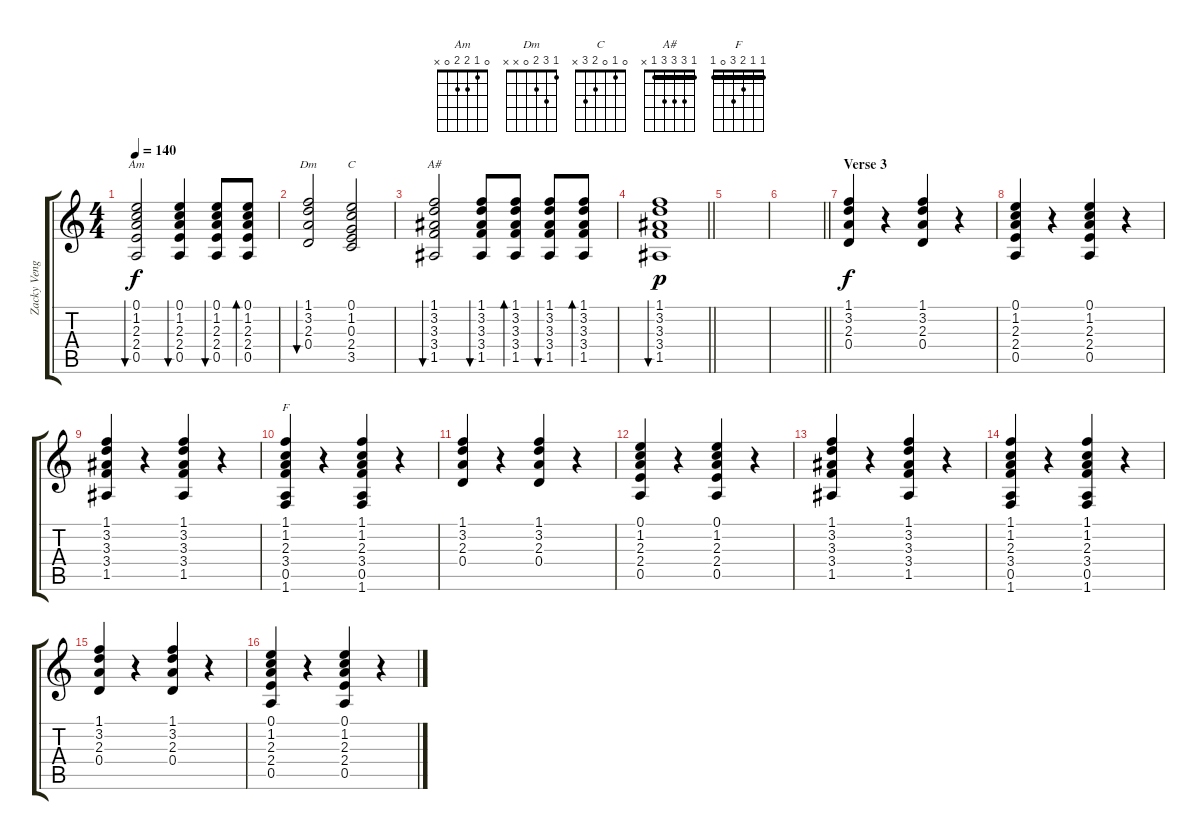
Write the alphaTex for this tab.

\track ("Zacky Vengeance (acoustic rythm)" "Zacky Veng") {instrument electricguitarclean}
\staff {score tabs}
\tuning (E4 B3 G3 D3 A2 E2) {hide}
\chord ("Am" 0 1 2 2 0 x)
\chord ("Dm" 1 3 2 0 x x)
\chord ("C" 0 1 0 2 3 x)
\chord ("A#" 1 3 3 3 1 x) {barre 1}
\chord ("F" 1 1 2 3 0 1) {barre 1}
\ts (4 4)
\tempo 140
\clef g2
\ks c
(0.1 1.2 2.3 2.4 0.5).2{bu 60 ch "Am" dy f} (0.1 1.2 2.3 2.4 0.5).4{bu 60} (0.1 1.2 2.3 2.4 0.5).8{bu 60} (0.1 1.2 2.3 2.4 0.5).8{bd 60} |
(1.1 3.2 2.3 0.4).2{bu 60 ch "Dm"} (0.1 1.2 0.3 2.4 3.5).2{ch "C"} |
(1.1 3.2 3.3 3.4 1.5).2{bu 60 ch "A#"} (1.1 3.2 3.3 3.4 1.5).8{bu 60} (1.1 3.2 3.3 3.4 1.5).8{bd 60} (1.1 3.2 3.3 3.4 1.5).8{bu 60} (1.1 3.2 3.3 3.4 1.5).8{bd 60} |
\barLineRight lightlight
(1.1 3.2 3.3 3.4 1.5).1{bu 60 dy p} |
|
\barLineRight lightlight
|
\section ("" "Verse 3")
(1.1 3.2 2.3 0.4).4{dy f} r.4 (1.1 3.2 2.3 0.4).4 r.4 |
(0.1 1.2 2.3 2.4 0.5).4 r.4 (0.1 1.2 2.3 2.4 0.5).4 r.4 |
(1.1 3.2 3.3 3.4 1.5).4 r.4 (1.1 3.2 3.3 3.4 1.5).4 r.4 |
(1.1 1.2 2.3 3.4 0.5 1.6).4{ch "F"} r.4 (1.1 1.2 2.3 3.4 0.5 1.6).4 r.4 |
(1.1 3.2 2.3 0.4).4 r.4 (1.1 3.2 2.3 0.4).4 r.4 |
(0.1 1.2 2.3 2.4 0.5).4 r.4 (0.1 1.2 2.3 2.4 0.5).4 r.4 |
(1.1 3.2 3.3 3.4 1.5).4 r.4 (1.1 3.2 3.3 3.4 1.5).4 r.4 |
(1.1 1.2 2.3 3.4 0.5 1.6).4 r.4 (1.1 1.2 2.3 3.4 0.5 1.6).4 r.4 |
(1.1 3.2 2.3 0.4).4 r.4 (1.1 3.2 2.3 0.4).4 r.4 |
(0.1 1.2 2.3 2.4 0.5).4 r.4 (0.1 1.2 2.3 2.4 0.5).4 r.4
